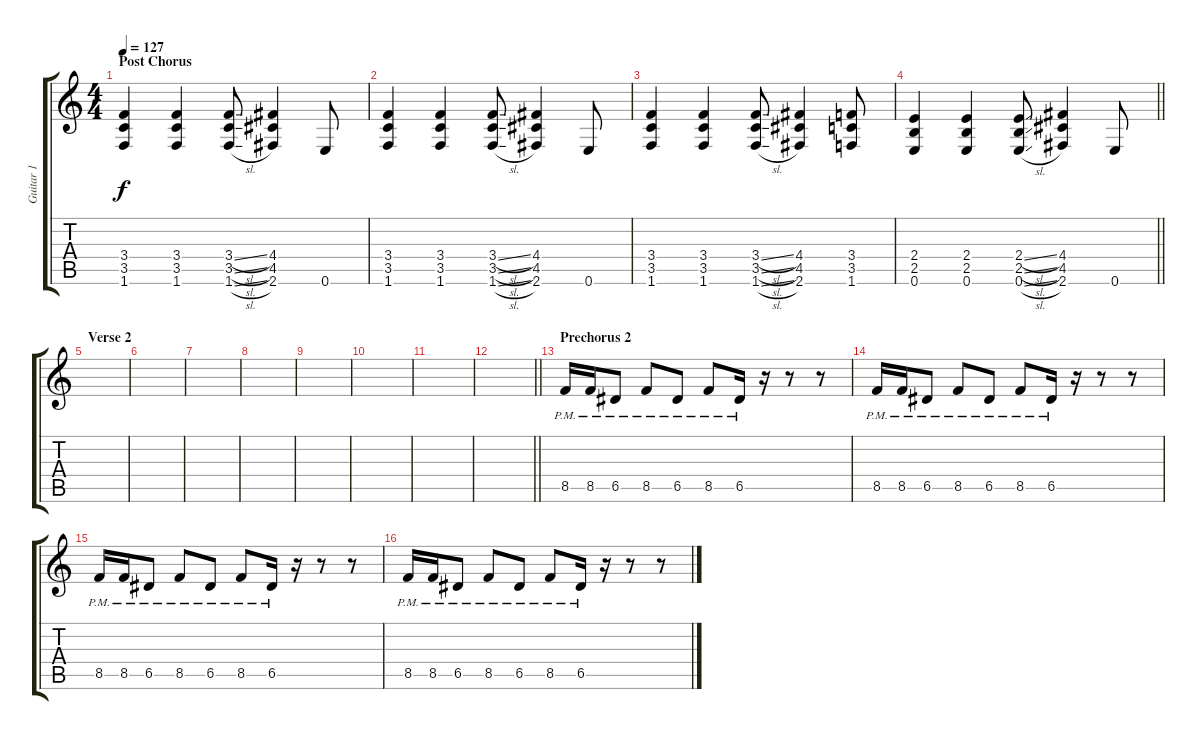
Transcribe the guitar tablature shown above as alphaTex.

\track ("Guitar 1" "Guitar 1") {instrument overdrivenguitar}
\staff {score tabs}
\tuning (E4 B3 G3 D3 A2 E2) {hide}
\ts (4 4)
\section ("" "Post Chorus")
\tempo 127
\clef g2
\ks c
(3.4 3.5 1.6).4{dy f} (3.4 3.5 1.6).4 (3.4{sl} 3.5{sl} 1.6{sl}).8 (4.4 4.5 2.6).4 0.6.8 |
(3.4 3.5 1.6).4 (3.4 3.5 1.6).4 (3.4{sl} 3.5{sl} 1.6{sl}).8 (4.4 4.5 2.6).4 0.6.8 |
(3.4 3.5 1.6).4 (3.4 3.5 1.6).4 (3.4{sl} 3.5{sl} 1.6{sl}).8 (4.4 4.5 2.6).4 (3.4 3.5 1.6).8 |
\barLineRight lightlight
(2.4 2.5 0.6).4 (2.4 2.5 0.6).4 (2.4{sl} 2.5{sl} 0.6{sl}).8 (4.4 4.5 2.6).4 0.6.8 |
\section ("" "Verse 2")
|
|
|
|
|
|
|
\barLineRight lightlight
|
\section ("" "Prechorus 2")
8.5{pm}.16 8.5{pm}.16 6.5{pm}.8 8.5{pm}.8 6.5{pm}.8 8.5{pm}.8 6.5{pm}.16 r.16 r.8 r.8 |
8.5{pm}.16 8.5{pm}.16 6.5{pm}.8 8.5{pm}.8 6.5{pm}.8 8.5{pm}.8 6.5{pm}.16 r.16 r.8 r.8 |
8.5{pm}.16 8.5{pm}.16 6.5{pm}.8 8.5{pm}.8 6.5{pm}.8 8.5{pm}.8 6.5{pm}.16 r.16 r.8 r.8 |
8.5{pm}.16 8.5{pm}.16 6.5{pm}.8 8.5{pm}.8 6.5{pm}.8 8.5{pm}.8 6.5{pm}.16 r.16 r.8 r.8
